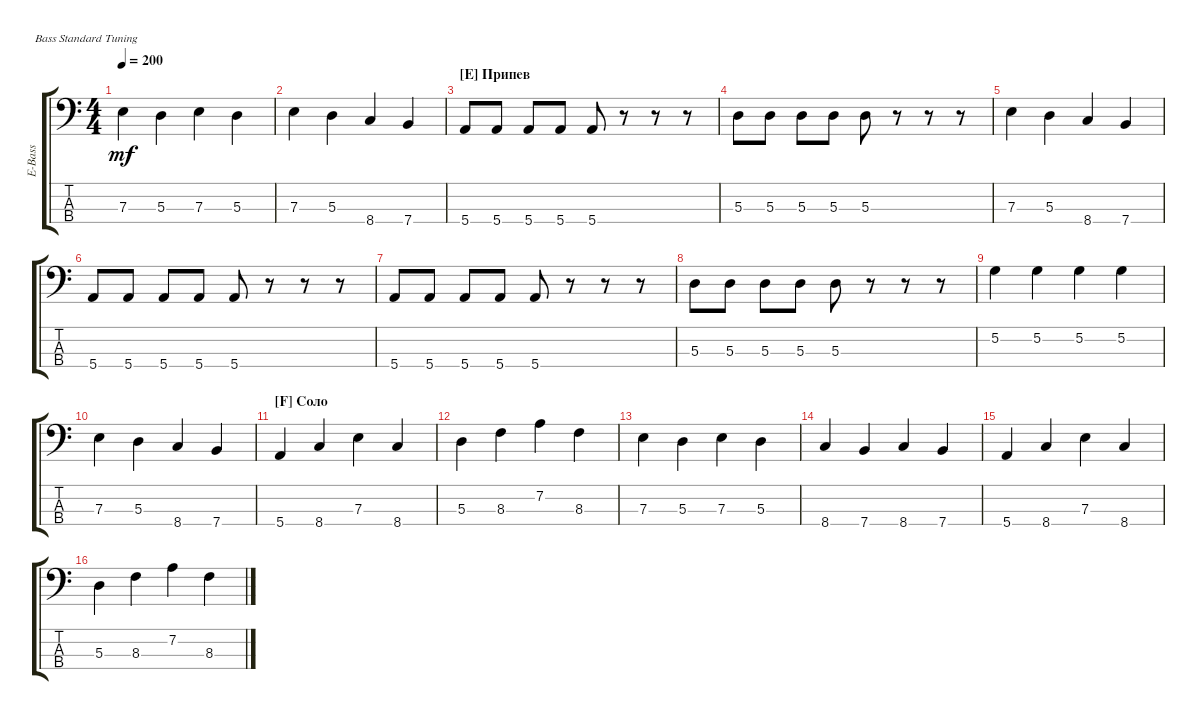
\track ("Electric Bass" "E-Bass") {instrument electricbassfinger}
\staff {score tabs}
\tuning (G2 D2 A1 E1)
\ts (4 4)
\tempo 200
\clef f4
\ks c
7.3.4{dy mf} 5.3.4 7.3.4 5.3.4 |
7.3.4 5.3.4 8.4.4 7.4.4 |
\section ("E" "Припев")
5.4.8 5.4.8 5.4.8 5.4.8 5.4.8 r.8 r.8 r.8 |
5.3.8 5.3.8 5.3.8 5.3.8 5.3.8 r.8 r.8 r.8 |
7.3.4 5.3.4 8.4.4 7.4.4 |
5.4.8 5.4.8 5.4.8 5.4.8 5.4.8 r.8 r.8 r.8 |
5.4.8 5.4.8 5.4.8 5.4.8 5.4.8 r.8 r.8 r.8 |
5.3.8 5.3.8 5.3.8 5.3.8 5.3.8 r.8 r.8 r.8 |
5.2.4 5.2.4 5.2.4 5.2.4 |
7.3.4 5.3.4 8.4.4 7.4.4 |
\section ("F" "Соло")
5.4.4 8.4.4 7.3.4 8.4.4 |
5.3.4 8.3.4 7.2.4 8.3.4 |
7.3.4 5.3.4 7.3.4 5.3.4 |
8.4.4 7.4.4 8.4.4 7.4.4 |
5.4.4 8.4.4 7.3.4 8.4.4 |
5.3.4 8.3.4 7.2.4 8.3.4
